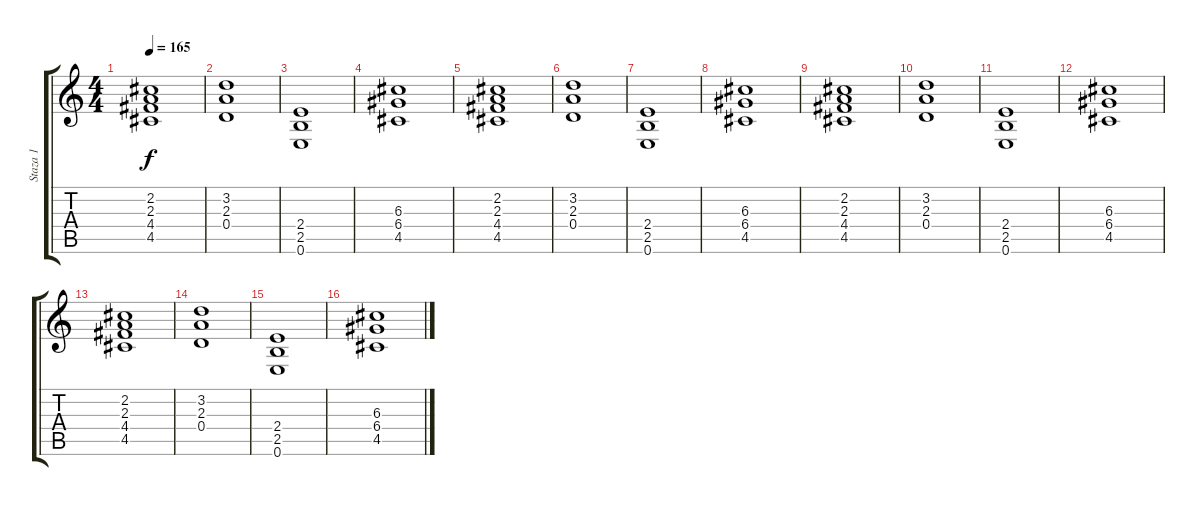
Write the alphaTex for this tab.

\track ("Staza 1" "Staza 1") {instrument distortionguitar}
\staff {score tabs}
\tuning (E4 B3 G3 D3 A2 E2) {hide}
\ts (4 4)
\tempo 165
\clef g2
\ks c
(2.2 2.3 4.4 4.5).1{dy f instrument distortionguitar} |
(3.2 2.3 0.4).1 |
(2.4 2.5 0.6).1 |
(6.3 6.4 4.5).1 |
(2.2 2.3 4.4 4.5).1 |
(3.2 2.3 0.4).1 |
(2.4 2.5 0.6).1 |
(6.3 6.4 4.5).1 |
(2.2 2.3 4.4 4.5).1 |
(3.2 2.3 0.4).1 |
(2.4 2.5 0.6).1 |
(6.3 6.4 4.5).1 |
(2.2 2.3 4.4 4.5).1 |
(3.2 2.3 0.4).1 |
(2.4 2.5 0.6).1 |
(6.3 6.4 4.5).1
